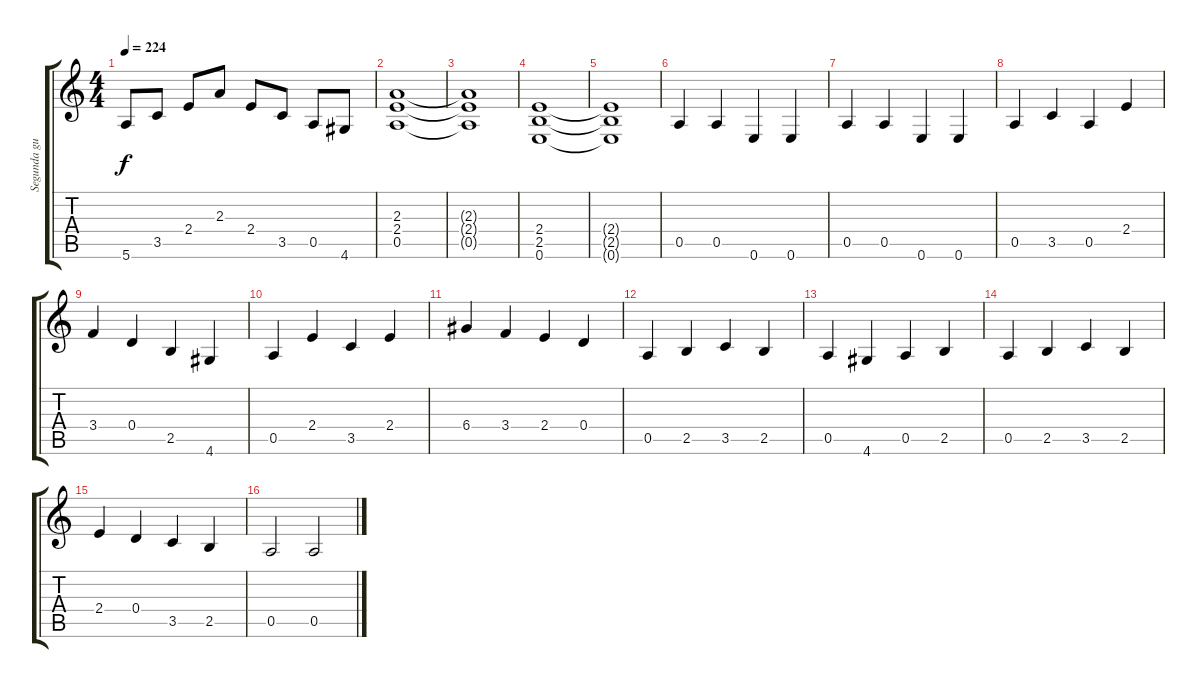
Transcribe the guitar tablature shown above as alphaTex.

\track ("Segunda guitarra" "Segunda gu") {instrument distortionguitar}
\staff {score tabs}
\tuning (E4 B3 G3 D3 A2 E2) {hide}
\ts (4 4)
\tempo 224
\clef g2
\ks c
5.6.8{dy f} 3.5.8 2.4.8 2.3.8 2.4.8 3.5.8 0.5.8 4.6.8 |
(2.3 2.4 0.5).1 |
(2.3{t} 2.4{t} 0.5{t}).1 |
(2.4 2.5 0.6).1 |
(2.4{t} 2.5{t} 0.6{t}).1 |
0.5.4 0.5.4 0.6.4 0.6.4 |
0.5.4 0.5.4 0.6.4 0.6.4 |
0.5.4 3.5.4 0.5.4 2.4.4 |
3.4.4 0.4.4 2.5.4 4.6.4 |
0.5.4 2.4.4 3.5.4 2.4.4 |
6.4.4 3.4.4 2.4.4 0.4.4 |
0.5.4 2.5.4 3.5.4 2.5.4 |
0.5.4 4.6.4 0.5.4 2.5.4 |
0.5.4 2.5.4 3.5.4 2.5.4 |
2.4.4 0.4.4 3.5.4 2.5.4 |
0.5.2 0.5.2
